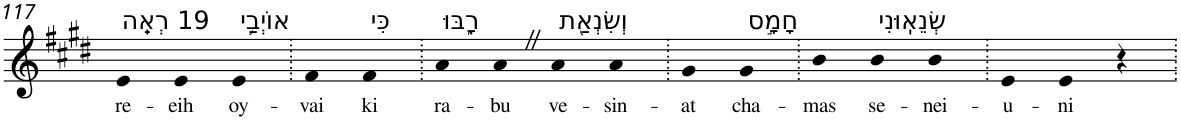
**kern	**text
*part1	*part1
*staff1	*staff1
*I"Piano	*
*I'Pno	*
!!LO:PB:g=z
*clefG2	*
*k[f#c#g#d#]	*
*E:	*
=117	=117
!LO:TX:a:t=19 רְאֵֽה	!
!	!LO:LY:b
4e	re-
!	!LO:LY:b
4e	-eih
!LO:TX:a:t=אוֹיְבַ֥י	!
!	!LO:LY:b
4e	oy-
=118.	=118.
!	!LO:LY:b
4f#	-vai
!LO:TX:a:t=כִּי	!
!	!LO:LY:b
4f#	ki
=119.	=119.
!LO:TX:a:t=רָ֑בּוּ	!
!	!LO:LY:b
4a	ra-
!	!LO:LY:b
4aZ	-bu
!LO:TX:a:t=וְשִׂנְאַ֖ת	!
!	!LO:LY:b
4a	ve-
!	!LO:LY:b
4a	-sin-
=120.	=120.
!	!LO:LY:b
4g#	-at
!LO:TX:a:t=חָמָ֣ס	!
!	!LO:LY:b
4g#	cha-
=121.	=121.
!	!LO:LY:b
4b	-mas
!LO:TX:a:t=שְׂנֵאֽוּנִי	!
!	!LO:LY:b
4b	se-
!	!LO:LY:b
4b	-nei-
=122.	=122.
!	!LO:LY:b
4e	-u-
!	!LO:LY:b
4e	-ni
4r	.
=.	=.
*-	*-
